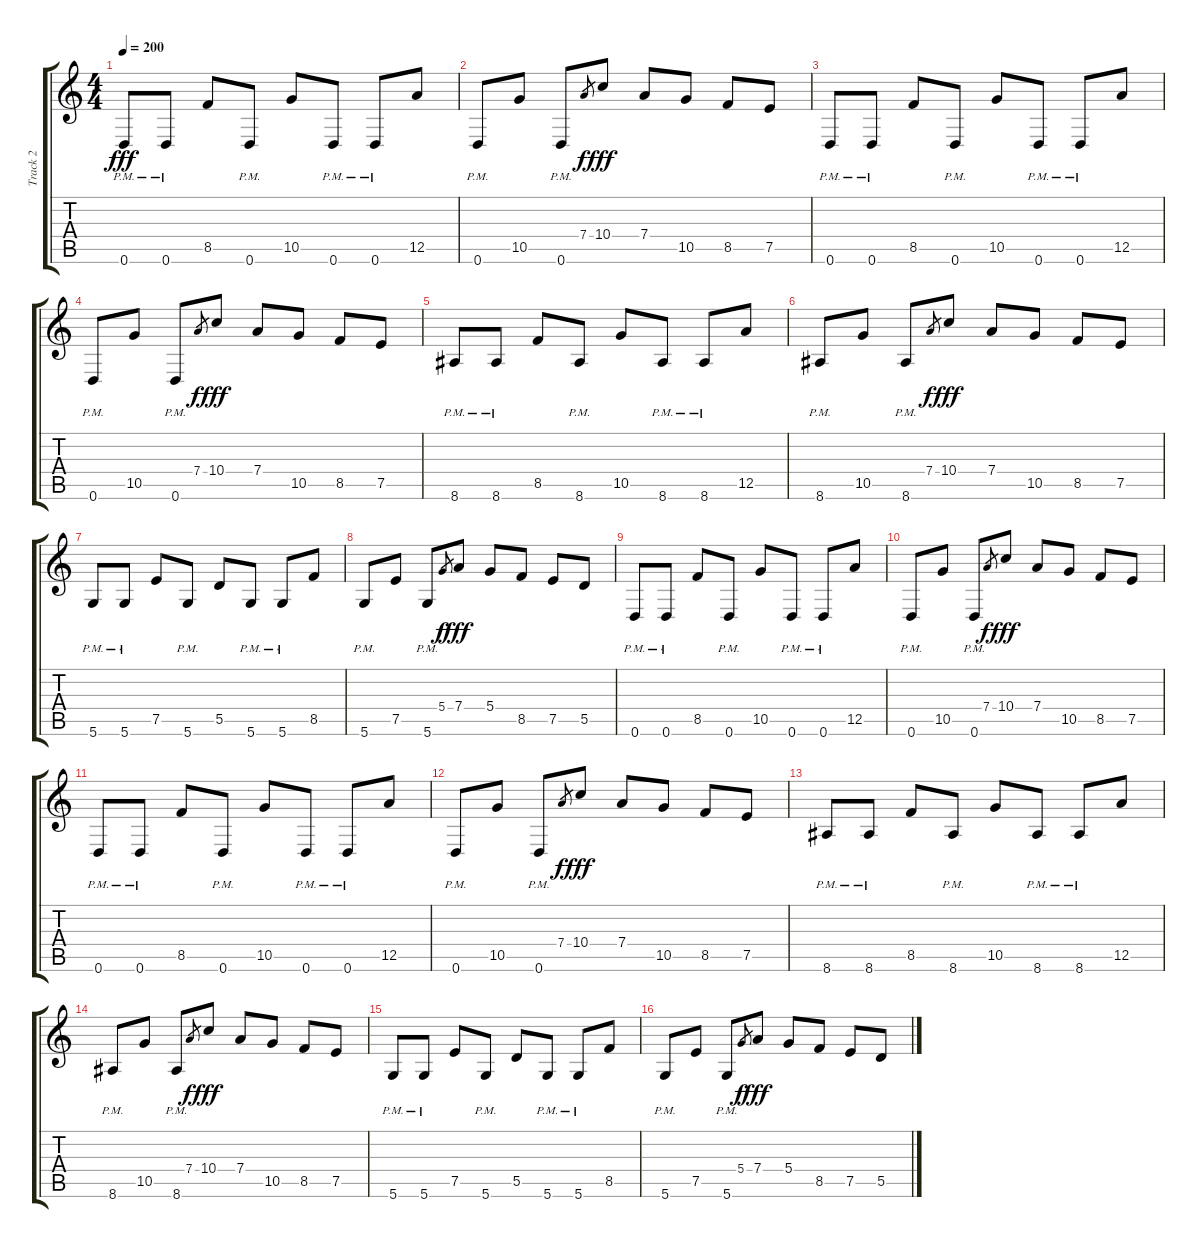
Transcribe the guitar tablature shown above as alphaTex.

\track ("Track 2" "Track 2") {instrument distortionguitar}
\staff {score tabs}
\tuning (E4 B3 G3 D3 A2 D2) {hide}
\ts (4 4)
\tempo 200
\clef g2
\ks c
0.6{pm}.8{dy fff} 0.6{pm}.8 8.5.8 0.6{pm}.8 10.5.8 0.6{pm}.8 0.6{pm}.8 12.5.8 |
0.6{pm}.8 10.5.8 0.6{pm}.8 7.4.8{gr dy f} 10.4.8{dy fff} 7.4.8 10.5.8 8.5.8 7.5.8 |
0.6{pm}.8 0.6{pm}.8 8.5.8 0.6{pm}.8 10.5.8 0.6{pm}.8 0.6{pm}.8 12.5.8 |
0.6{pm}.8 10.5.8 0.6{pm}.8 7.4.8{gr dy f} 10.4.8{dy fff} 7.4.8 10.5.8 8.5.8 7.5.8 |
8.6{pm}.8{volume 13} 8.6{pm}.8 8.5.8 8.6{pm}.8 10.5.8 8.6{pm}.8 8.6{pm}.8 12.5.8 |
8.6{pm}.8 10.5.8 8.6{pm}.8 7.4.8{gr dy f} 10.4.8{dy fff} 7.4.8 10.5.8 8.5.8 7.5.8 |
5.6{pm}.8 5.6{pm}.8 7.5.8 5.6{pm}.8 5.5.8 5.6{pm}.8 5.6{pm}.8 8.5.8 |
5.6{pm}.8 7.5.8 5.6{pm}.8 5.4.8{gr dy f} 7.4.8{dy fff} 5.4.8 8.5.8 7.5.8 5.5.8 |
0.6{pm}.8 0.6{pm}.8 8.5.8 0.6{pm}.8 10.5.8 0.6{pm}.8 0.6{pm}.8 12.5.8 |
0.6{pm}.8 10.5.8 0.6{pm}.8 7.4.8{gr dy f} 10.4.8{dy fff} 7.4.8 10.5.8 8.5.8 7.5.8 |
0.6{pm}.8 0.6{pm}.8 8.5.8 0.6{pm}.8 10.5.8 0.6{pm}.8 0.6{pm}.8 12.5.8 |
0.6{pm}.8 10.5.8 0.6{pm}.8 7.4.8{gr dy f} 10.4.8{dy fff} 7.4.8 10.5.8 8.5.8 7.5.8 |
8.6{pm}.8{volume 13} 8.6{pm}.8 8.5.8 8.6{pm}.8 10.5.8 8.6{pm}.8 8.6{pm}.8 12.5.8 |
8.6{pm}.8 10.5.8 8.6{pm}.8 7.4.8{gr dy f} 10.4.8{dy fff} 7.4.8 10.5.8 8.5.8 7.5.8 |
5.6{pm}.8 5.6{pm}.8 7.5.8 5.6{pm}.8 5.5.8 5.6{pm}.8 5.6{pm}.8 8.5.8 |
5.6{pm}.8 7.5.8 5.6{pm}.8 5.4.8{gr dy f} 7.4.8{dy fff} 5.4.8 8.5.8 7.5.8 5.5.8
